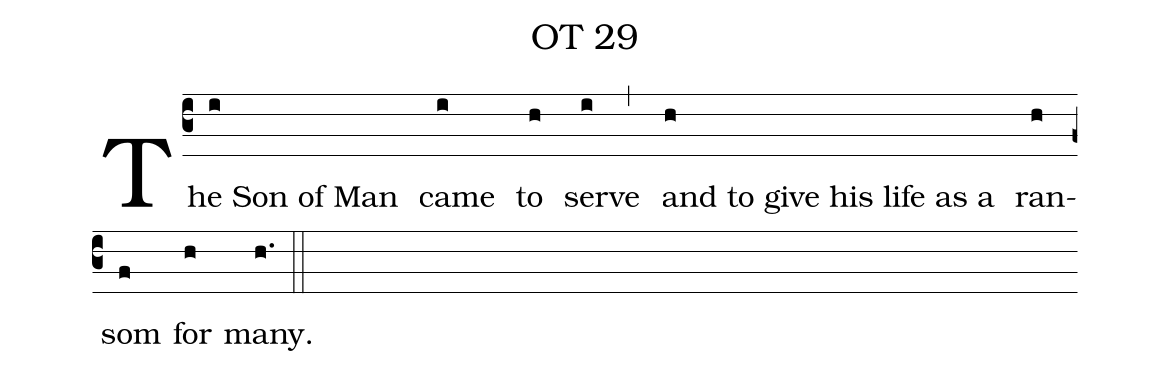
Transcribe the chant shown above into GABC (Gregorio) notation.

name: OT 29;
%%
The Son of Man(i) came(i) to(h) serve(i) (,)

and to give his life as a(h) ran-(h)som(f) for(h) many.(h.) (::)
